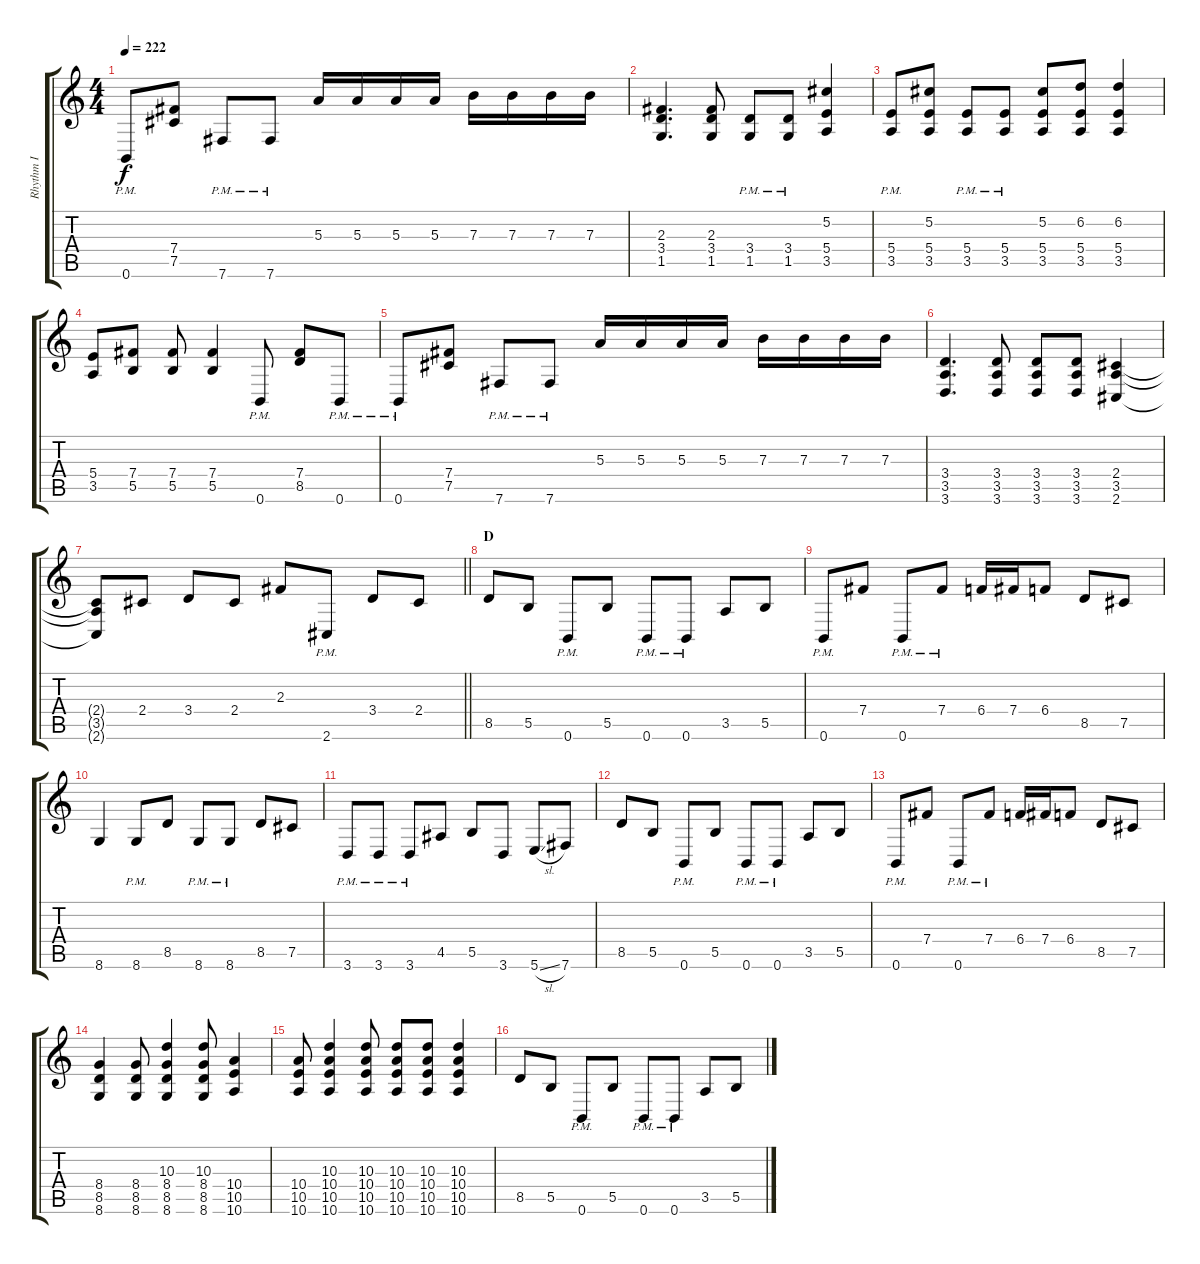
\track ("Rhythm I" "Rhythm I") {instrument distortionguitar}
\staff {score tabs}
\tuning (Db4 Ab3 E3 B2 Gb2 B1) {hide}
\ts (4 4)
\tempo 222
\clef g2
\ks c
0.6{pm}.8{dy f} (7.4 7.5).8 7.6{pm}.8 7.6{pm}.8 5.3.16 5.3.16 5.3.16 5.3.16 7.3.16 7.3.16 7.3.16 7.3.16 |
(2.3 3.4 1.5).4{d} (2.3 3.4 1.5).8 (3.4{pm} 1.5{pm}).8 (3.4{pm} 1.5{pm}).8 (5.2 5.4 3.5).4 |
(5.4{pm} 3.5{pm}).8 (5.2 5.4 3.5).8 (5.4{pm} 3.5{pm}).8 (5.4{pm} 3.5{pm}).8 (5.2 5.4 3.5).8 (6.2 5.4 3.5).8 (6.2 5.4 3.5).4 |
(5.4 3.5).8 (7.4 5.5).8 (7.4 5.5).8 (7.4 5.5).4 0.6{pm}.8 (7.4 8.5).8 0.6{pm}.8 |
0.6{pm}.8 (7.4 7.5).8 7.6{pm}.8 7.6{pm}.8 5.3.16 5.3.16 5.3.16 5.3.16 7.3.16 7.3.16 7.3.16 7.3.16 |
(3.4 3.5 3.6).4{d} (3.4 3.5 3.6).8 (3.4 3.5 3.6).8 (3.4 3.5 3.6).8 (2.4 3.5 2.6).4 |
\barLineRight lightlight
(2.4{t} 3.5{t} 2.6{t}).8 2.4.8 3.4.8 2.4.8 2.3.8 2.6{pm}.8 3.4.8 2.4.8 |
\section ("" "D")
8.5.8 5.5.8 0.6{pm}.8 5.5.8 0.6{pm}.8 0.6{pm}.8 3.5.8 5.5.8 |
0.6{pm}.8 7.4.8 0.6{pm}.8 7.4{pm}.8 6.4.16 7.4.16 6.4.8 8.5.8 7.5.8 |
8.6.4 8.6{pm}.8 8.5.8 8.6{pm}.8 8.6{pm}.8 8.5.8 7.5.8 |
3.6{pm}.8 3.6{pm}.8 3.6{pm}.8 4.5.8 5.5.8 3.6.8 5.6{sl}.8 7.6.8 |
8.5.8 5.5.8 0.6{pm}.8 5.5.8 0.6{pm}.8 0.6{pm}.8 3.5.8 5.5.8 |
0.6{pm}.8 7.4.8 0.6{pm}.8 7.4{pm}.8 6.4.16 7.4.16 6.4.8 8.5.8 7.5.8 |
(8.4 8.5 8.6).4 (8.4 8.5 8.6).8 (10.3 8.4 8.5 8.6).4 (10.3 8.4 8.5 8.6).8 (10.4 10.5 10.6).4 |
(10.4 10.5 10.6).8 (10.3 10.4 10.5 10.6).4 (10.3 10.4 10.5 10.6).8 (10.3 10.4 10.5 10.6).8 (10.3 10.4 10.5 10.6).8 (10.3 10.4 10.5 10.6).4 |
8.5.8 5.5.8 0.6{pm}.8 5.5.8 0.6{pm}.8 0.6{pm}.8 3.5.8 5.5.8
